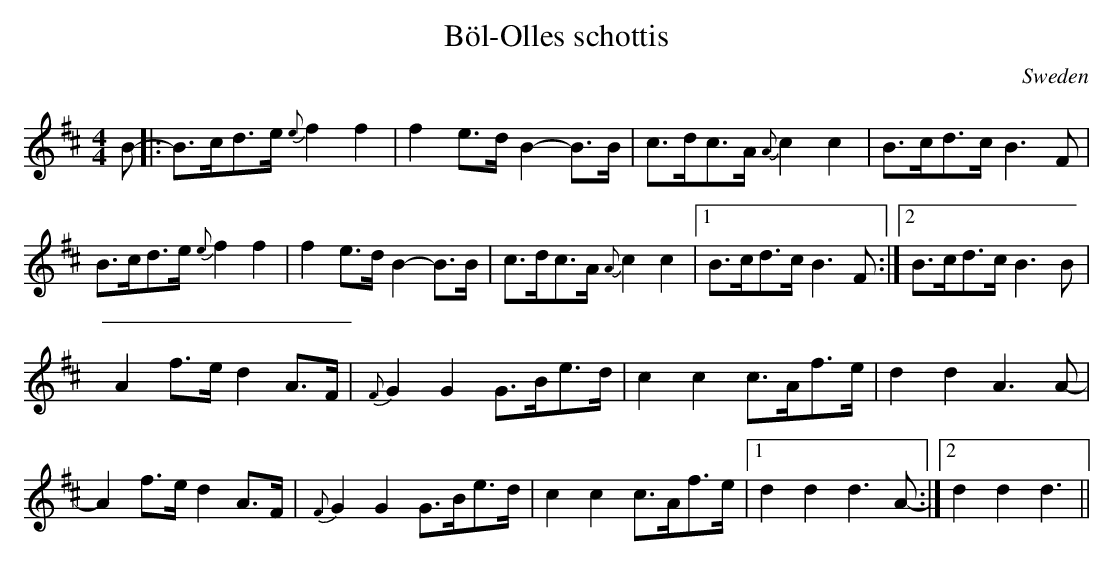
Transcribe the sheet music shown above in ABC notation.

X:1
T:Böl-Olles schottis
O:Sweden
O:Malung, Dalarna
K:Bm
M:4/4
L:1/8
B-|:B>cd>e {e}f2f2|f2e>d B2-B>B-|c>dc>A {A}c2c2 |B>cd>c B3F|
B>cd>e {e}f2f2|f2e>d B2-B>B-|c>dc>A {A}c2c2 |1 B>cd>c B3F:|2 B>cd>c B3B|
A2f>e d2A>F|{F}G2G2 G>Be>d|c2c2 c>Af>e|d2d2 A3 A-|
A2f>e d2A>F|{F}G2G2 G>Be>d|c2c2 c>Af>e|1 d2d2 d3 A-:|2 d2d2 d3||
